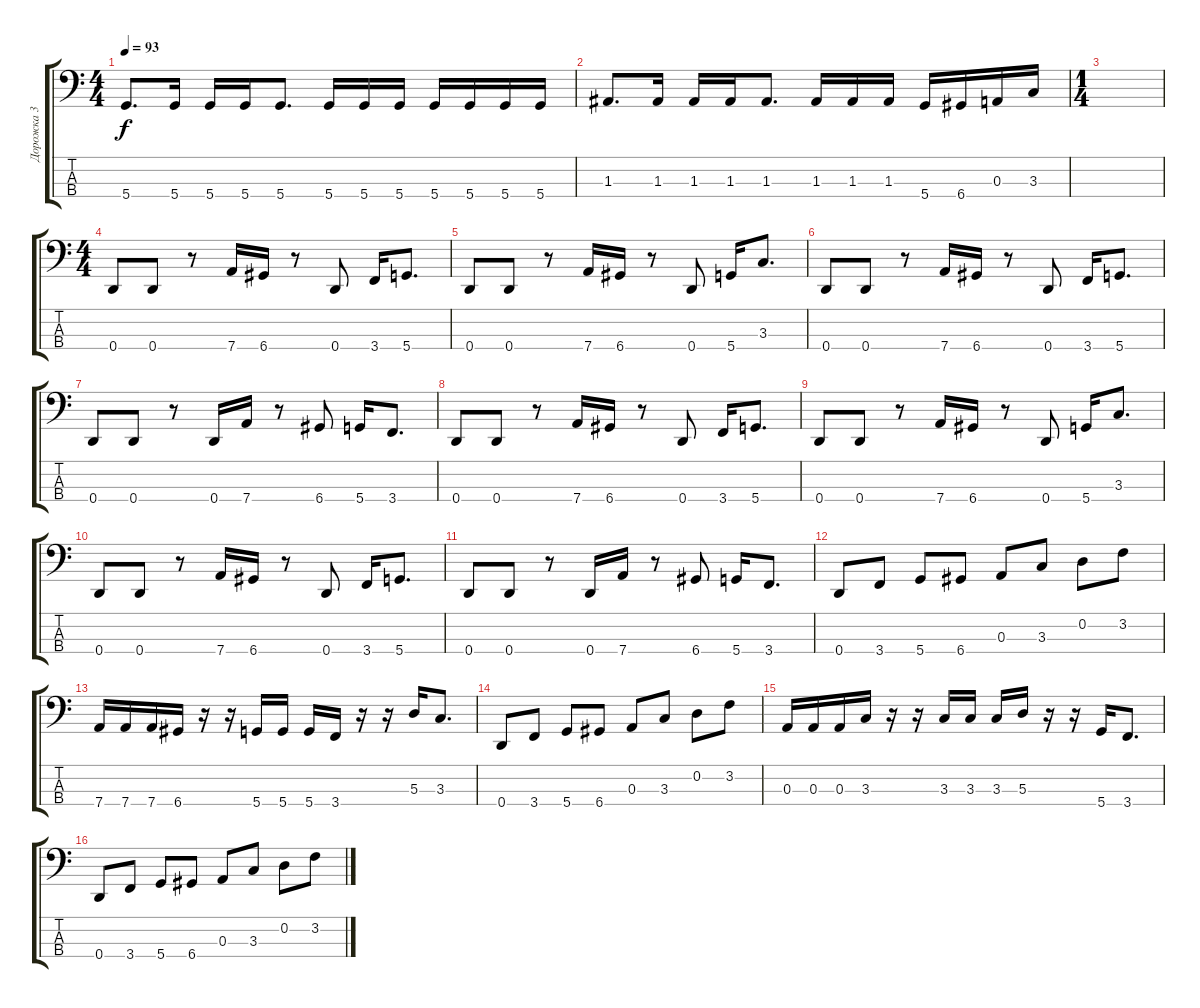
\track ("Дорожка 3" "Дорожка 3") {instrument electricbassfinger}
\staff {score tabs}
\tuning (G2 D2 A1 D1) {hide}
\ts (4 4)
\tempo 93
\clef f4
\ks c
5.4.8{d dy f} 5.4.16 5.4.16 5.4.16 5.4.8{d} 5.4.16 5.4.16 5.4.16 5.4.16 5.4.16 5.4.16 5.4.16 |
1.3.8{d} 1.3.16 1.3.16 1.3.16 1.3.8{d} 1.3.16 1.3.16 1.3.16 5.4.16 6.4.16 0.3.16 3.3.16 |
\ts (1 4)
|
\ts (4 4)
0.4.8 0.4.8 r.8 7.4.16 6.4.16 r.8 0.4.8 3.4.16 5.4.8{d} |
0.4.8 0.4.8 r.8 7.4.16 6.4.16 r.8 0.4.8 5.4.16 3.3.8{d} |
0.4.8 0.4.8 r.8 7.4.16 6.4.16 r.8 0.4.8 3.4.16 5.4.8{d} |
0.4.8 0.4.8 r.8 0.4.16 7.4.16 r.8 6.4.8 5.4.16 3.4.8{d} |
0.4.8 0.4.8 r.8 7.4.16 6.4.16 r.8 0.4.8 3.4.16 5.4.8{d} |
0.4.8 0.4.8 r.8 7.4.16 6.4.16 r.8 0.4.8 5.4.16 3.3.8{d} |
0.4.8 0.4.8 r.8 7.4.16 6.4.16 r.8 0.4.8 3.4.16 5.4.8{d} |
0.4.8 0.4.8 r.8 0.4.16 7.4.16 r.8 6.4.8 5.4.16 3.4.8{d} |
0.4.8 3.4.8 5.4.8 6.4.8 0.3.8 3.3.8 0.2.8 3.2.8 |
7.4.16 7.4.16 7.4.16 6.4.16 r.16 r.16 5.4.16 5.4.16 5.4.16 3.4.16 r.16 r.16 5.3.16 3.3.8{d} |
0.4.8 3.4.8 5.4.8 6.4.8 0.3.8 3.3.8 0.2.8 3.2.8 |
0.3.16 0.3.16 0.3.16 3.3.16 r.16 r.16 3.3.16 3.3.16 3.3.16 5.3.16 r.16 r.16 5.4.16 3.4.8{d} |
0.4.8 3.4.8 5.4.8 6.4.8 0.3.8 3.3.8 0.2.8 3.2.8
